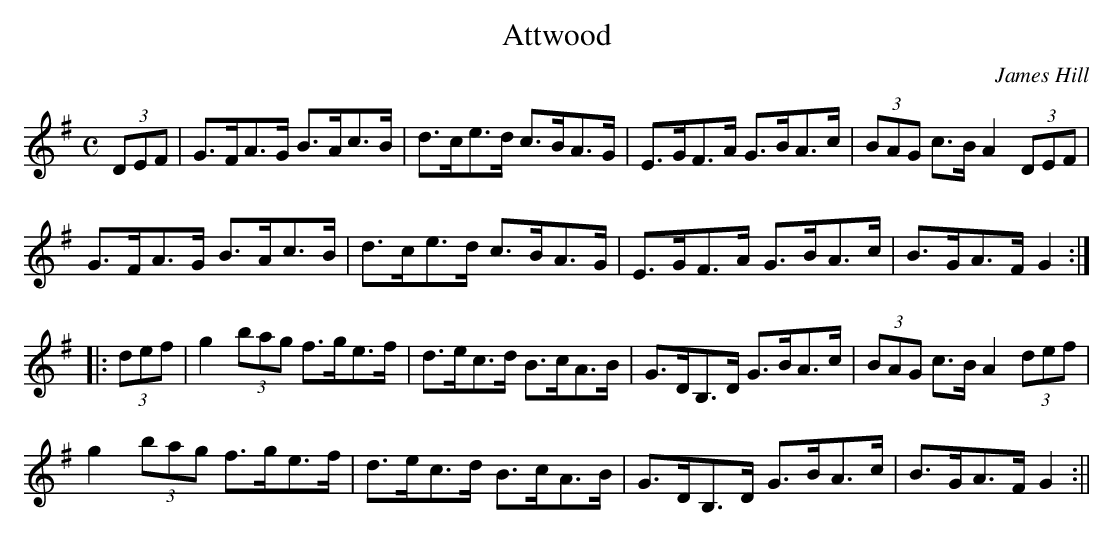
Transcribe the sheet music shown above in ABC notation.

X:1
T:Attwood
C:James Hill
M:C
L:1/8
K:G
(3DEF|G>FA>G B>Ac>B|d>ce>d c>BA>G|E>GF>A G>BA>c|(3BAG c>B A2 (3DEF|
G>FA>G B>Ac>B|d>ce>d c>BA>G|E>GF>A G>BA>c|B>GA>F G2:|
|:(3def|g2 (3bag f>ge>f|d>ec>d B>cA>B|G>DB,>D G>BA>c|(3BAG c>B A2 (3def|
g2 (3bag f>ge>f|d>ec>d B>cA>B|G>DB,>D G>BA>c|B>GA>F G2:||
